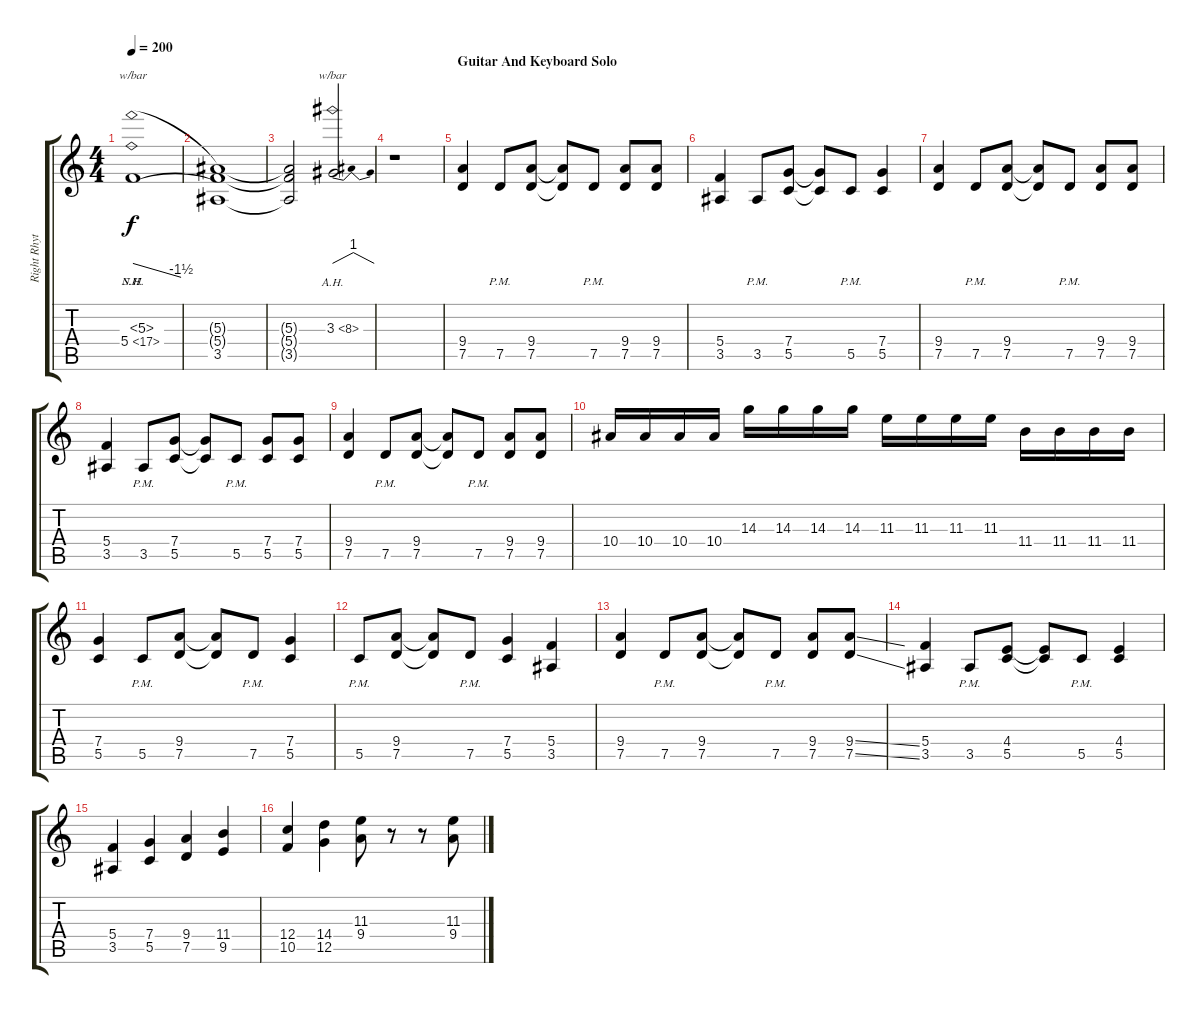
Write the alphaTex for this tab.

\track ("Right Rhythm Gtr" "Right Rhyt") {instrument distortionguitar}
\staff {score tabs}
\tuning (D4 A3 F3 C3 G2 D2) {hide}
\ts (4 4)
\tempo 200
\clef g2
\ks c
(5.3{nh} 5.4{sh 12}).1{tbe (dive default 0 0 60 -6) dy f} |
(5.3{t} 5.4{t} 3.5{t}).1 |
(5.3{t} 5.4{t} 3.5{t}).2 3.3{ah 5}.2{tbe (dip default 0 0 45 4 60 0)} |
r.1 |
\section ("" "Guitar And Keyboard Solo")
(9.4 7.5).4 7.5{pm}.8 (9.4 7.5).8 (9.4{t} 7.5{t}).8 7.5{pm}.8 (9.4 7.5).8 (9.4 7.5).8 |
(5.4 3.5).4 3.5{pm}.8 (7.4 5.5).8 (7.4{t} 5.5{t}).8 5.5{pm}.8 (7.4 5.5).4 |
(9.4 7.5).4 7.5{pm}.8 (9.4 7.5).8 (9.4{t} 7.5{t}).8 7.5{pm}.8 (9.4 7.5).8 (9.4 7.5).8 |
(5.4 3.5).4 3.5{pm}.8 (7.4 5.5).8 (7.4{t} 5.5{t}).8 5.5{pm}.8 (7.4 5.5).8 (7.4 5.5).8 |
(9.4 7.5).4 7.5{pm}.8 (9.4 7.5).8 (9.4{t} 7.5{t}).8 7.5{pm}.8 (9.4 7.5).8 (9.4 7.5).8 |
10.4.16 10.4.16 10.4.16 10.4.16 14.3.16 14.3.16 14.3.16 14.3.16 11.3.16 11.3.16 11.3.16 11.3.16 11.4.16 11.4.16 11.4.16 11.4.16 |
(7.4 5.5).4 5.5{pm}.8 (9.4 7.5).8 (9.4{t} 7.5{t}).8 7.5{pm}.8 (7.4 5.5).4 |
5.5{pm}.8 (9.4 7.5).8 (9.4{t} 7.5{t}).8 7.5{pm}.8 (7.4 5.5).4 (5.4 3.5).4 |
(9.4 7.5).4 7.5{pm}.8 (9.4 7.5).8 (9.4{t} 7.5{t}).8 7.5{pm}.8 (9.4 7.5).8 (9.4{ss} 7.5{ss}).8 |
(5.4 3.5).4 3.5{pm}.8 (4.4 5.5).8 (4.4{t} 5.5{t}).8 5.5{pm}.8 (4.4 5.5).4 |
(5.4 3.5).4 (7.4 5.5).4 (9.4 7.5).4 (11.4 9.5).4 |
(12.4 10.5).4 (14.4 12.5).4 (11.3 9.4).8 r.8 r.8 (11.3 9.4).8
